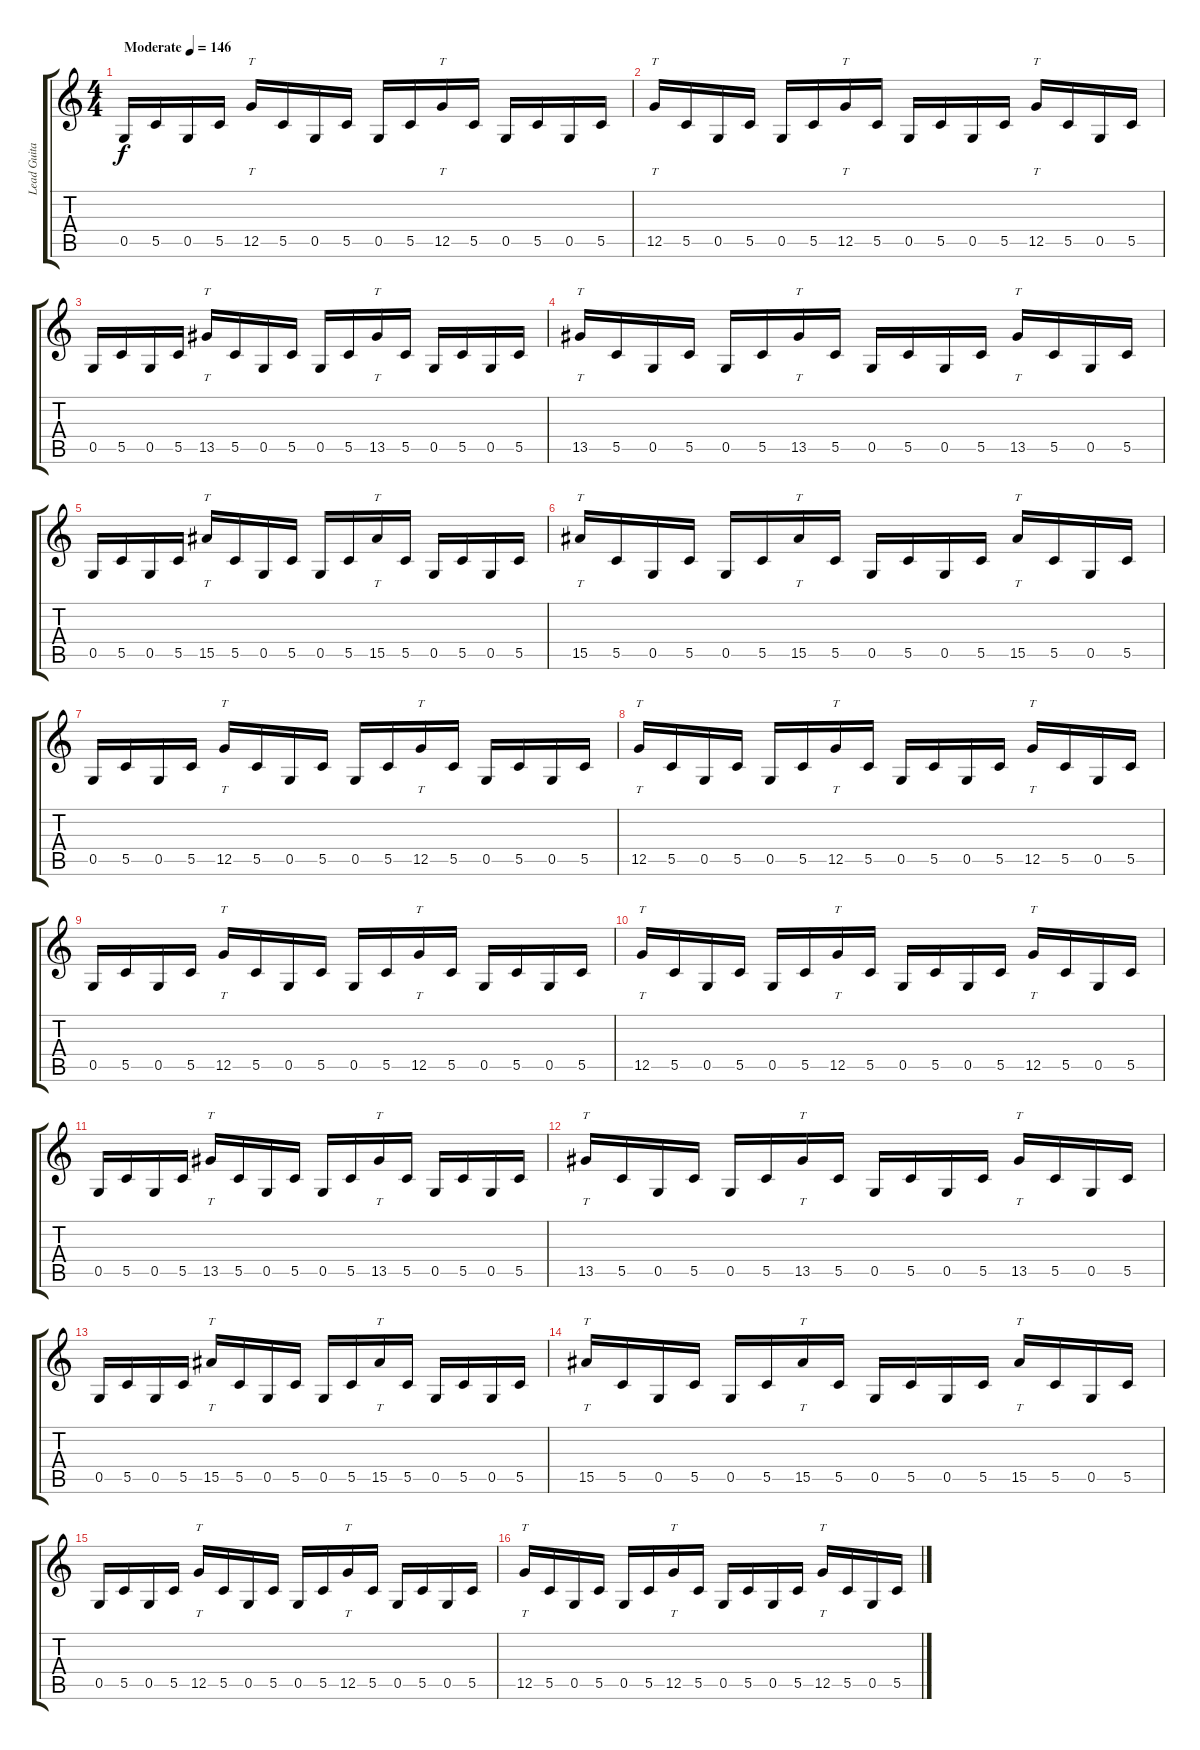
\track ("Lead Guitar" "Lead Guita") {instrument distortionguitar}
\staff {score tabs}
\tuning (D4 A3 F3 C3 G2 C2) {hide}
\ts (4 4)
\tempo (146 "Moderate")
\clef g2
\ks c
0.5.16{dy f instrument distortionguitar} 5.5.16 0.5.16 5.5.16 12.5.16{tt} 5.5.16 0.5.16 5.5.16 0.5.16 5.5.16 12.5.16{tt} 5.5.16 0.5.16 5.5.16 0.5.16 5.5.16 |
12.5.16{tt} 5.5.16 0.5.16 5.5.16 0.5.16 5.5.16 12.5.16{tt} 5.5.16 0.5.16 5.5.16 0.5.16 5.5.16 12.5.16{tt} 5.5.16 0.5.16 5.5.16 |
0.5.16 5.5.16 0.5.16 5.5.16 13.5.16{tt} 5.5.16 0.5.16 5.5.16 0.5.16 5.5.16 13.5.16{tt} 5.5.16 0.5.16 5.5.16 0.5.16 5.5.16 |
13.5.16{tt} 5.5.16 0.5.16 5.5.16 0.5.16 5.5.16 13.5.16{tt} 5.5.16 0.5.16 5.5.16 0.5.16 5.5.16 13.5.16{tt} 5.5.16 0.5.16 5.5.16 |
0.5.16 5.5.16 0.5.16 5.5.16 15.5.16{tt} 5.5.16 0.5.16 5.5.16 0.5.16 5.5.16 15.5.16{tt} 5.5.16 0.5.16 5.5.16 0.5.16 5.5.16 |
15.5.16{tt} 5.5.16 0.5.16 5.5.16 0.5.16 5.5.16 15.5.16{tt} 5.5.16 0.5.16 5.5.16 0.5.16 5.5.16 15.5.16{tt} 5.5.16 0.5.16 5.5.16 |
0.5.16 5.5.16 0.5.16 5.5.16 12.5.16{tt} 5.5.16 0.5.16 5.5.16 0.5.16 5.5.16 12.5.16{tt} 5.5.16 0.5.16 5.5.16 0.5.16 5.5.16 |
12.5.16{tt} 5.5.16 0.5.16 5.5.16 0.5.16 5.5.16 12.5.16{tt} 5.5.16 0.5.16 5.5.16 0.5.16 5.5.16 12.5.16{tt} 5.5.16 0.5.16 5.5.16 |
0.5.16 5.5.16 0.5.16 5.5.16 12.5.16{tt} 5.5.16 0.5.16 5.5.16 0.5.16 5.5.16 12.5.16{tt} 5.5.16 0.5.16 5.5.16 0.5.16 5.5.16 |
12.5.16{tt} 5.5.16 0.5.16 5.5.16 0.5.16 5.5.16 12.5.16{tt} 5.5.16 0.5.16 5.5.16 0.5.16 5.5.16 12.5.16{tt} 5.5.16 0.5.16 5.5.16 |
0.5.16 5.5.16 0.5.16 5.5.16 13.5.16{tt} 5.5.16 0.5.16 5.5.16 0.5.16 5.5.16 13.5.16{tt} 5.5.16 0.5.16 5.5.16 0.5.16 5.5.16 |
13.5.16{tt} 5.5.16 0.5.16 5.5.16 0.5.16 5.5.16 13.5.16{tt} 5.5.16 0.5.16 5.5.16 0.5.16 5.5.16 13.5.16{tt} 5.5.16 0.5.16 5.5.16 |
0.5.16 5.5.16 0.5.16 5.5.16 15.5.16{tt} 5.5.16 0.5.16 5.5.16 0.5.16 5.5.16 15.5.16{tt} 5.5.16 0.5.16 5.5.16 0.5.16 5.5.16 |
15.5.16{tt} 5.5.16 0.5.16 5.5.16 0.5.16 5.5.16 15.5.16{tt} 5.5.16 0.5.16 5.5.16 0.5.16 5.5.16 15.5.16{tt} 5.5.16 0.5.16 5.5.16 |
0.5.16 5.5.16 0.5.16 5.5.16 12.5.16{tt} 5.5.16 0.5.16 5.5.16 0.5.16 5.5.16 12.5.16{tt} 5.5.16 0.5.16 5.5.16 0.5.16 5.5.16 |
12.5.16{tt} 5.5.16 0.5.16 5.5.16 0.5.16 5.5.16 12.5.16{tt} 5.5.16 0.5.16 5.5.16 0.5.16 5.5.16 12.5.16{tt} 5.5.16 0.5.16 5.5.16
